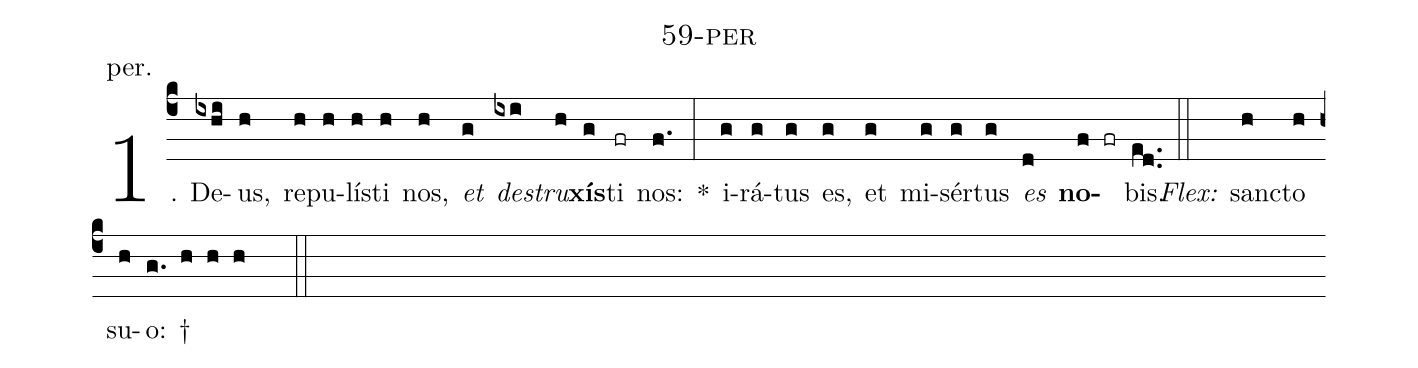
name: 59-per;
annotation: per.;
%%
(c4)1. De(ixhi)us,(h) re(h)pu(h)lís(h)ti(h) nos,(h) <i>et</i>(g) <i>de</i>(ixi)<i>stru</i>(h)<b>xís</b>(g)ti(fr) nos:(f.) *(:) i(g)rá(g)tus(g) es,(g) et(g) mi(g)sér(g)tus(g) <i>es</i>(d) <b>no</b>(f fr)bis.(ed..) (::)
<i>Flex:</i>()  sanc(h)to(h) su(h)o: †(g. h h h  ::)
